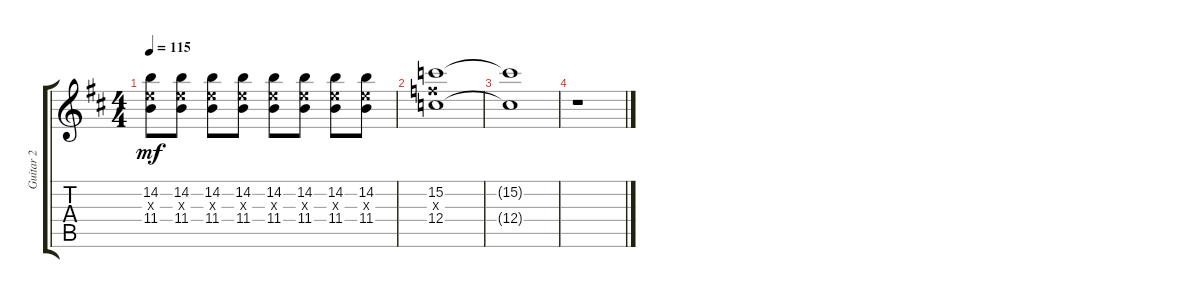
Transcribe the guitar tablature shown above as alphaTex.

\track ("Guitar 2" "Guitar 2") {instrument distortionguitar}
\staff {score tabs}
\tuning (D4 A3 F3 C3 G2 D2) {hide}
\ts (4 4)
\tempo 115
\clef g2
\ks d
(14.2 11.3{x} 11.4).8{dy mf} (14.2 11.3{x} 11.4).8 (14.2 11.3{x} 11.4).8 (14.2 11.3{x} 11.4).8 (14.2 11.3{x} 11.4).8 (14.2 11.3{x} 11.4).8 (14.2 11.3{x} 11.4).8 (14.2 11.3{x} 11.4).8 |
(15.2 12.3{x} 12.4).1 |
(15.2{t} 12.4{t}).1 |
r.1
